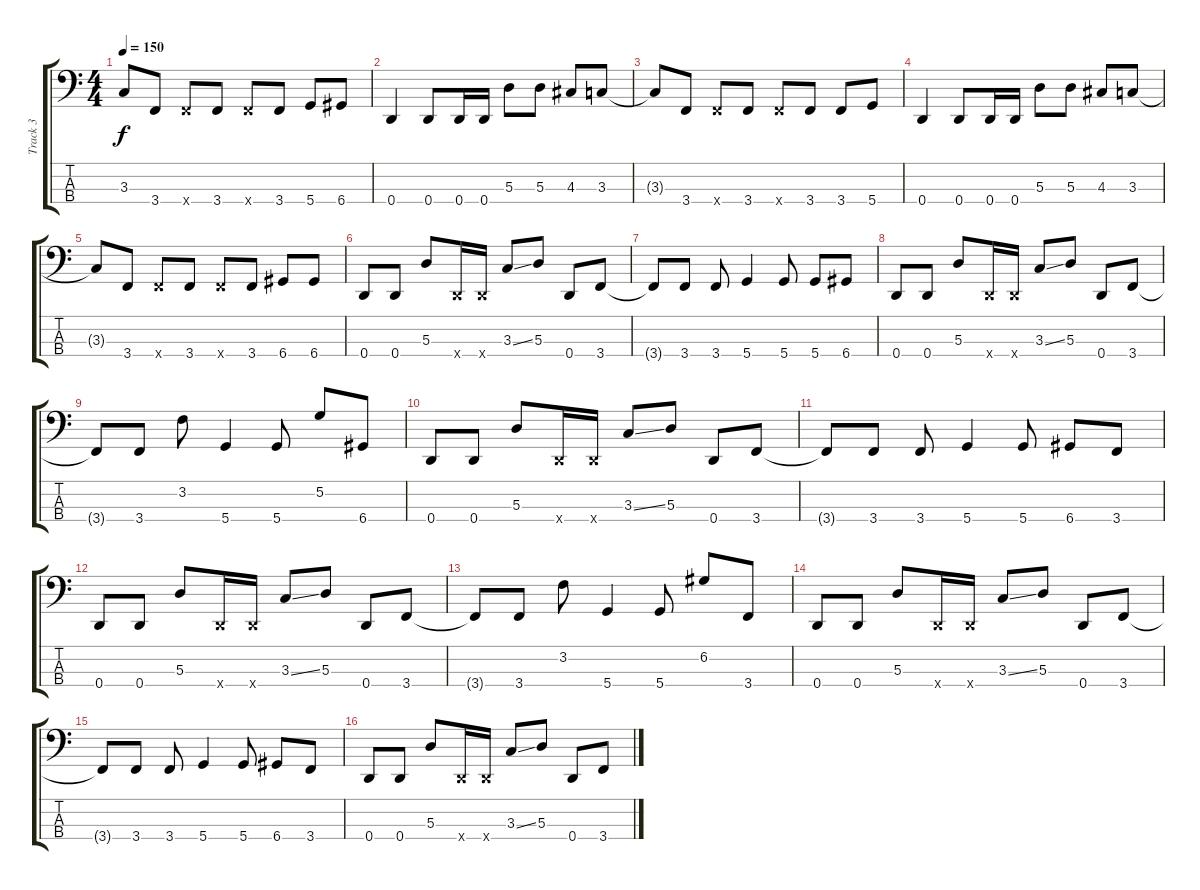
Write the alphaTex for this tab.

\track ("Track 3" "Track 3") {instrument slapbass1}
\staff {score tabs}
\tuning (G2 D2 A1 D1) {hide}
\ts (4 4)
\tempo 150
\clef f4
\ks c
3.3{t}.8{dy f} 3.4.8 3.4{x}.8 3.4.8 3.4{x}.8 3.4.8 5.4.8 6.4.8 |
0.4.4 0.4.8 0.4.16 0.4.16 5.3.8 5.3.8 4.3.8 3.3.8 |
3.3{t}.8 3.4.8 3.4{x}.8 3.4.8 3.4{x}.8 3.4.8 3.4.8 5.4.8 |
0.4.4 0.4.8 0.4.16 0.4.16 5.3.8 5.3.8 4.3.8 3.3.8 |
3.3{t}.8 3.4.8 3.4{x}.8 3.4.8 3.4{x}.8 3.4.8 6.4.8 6.4.8 |
0.4.8 0.4.8 5.3.8 0.4{x}.16 0.4{x}.16 3.3{ss}.8 5.3.8 0.4.8 3.4.8 |
3.4{t}.8 3.4.8 3.4.8 5.4.4 5.4.8 5.4.8 6.4.8 |
0.4.8 0.4.8 5.3.8 0.4{x}.16 0.4{x}.16 3.3{ss}.8 5.3.8 0.4.8 3.4.8 |
3.4{t}.8 3.4.8 3.2.8 5.4.4 5.4.8 5.2.8 6.4.8 |
0.4.8 0.4.8 5.3.8 0.4{x}.16 0.4{x}.16 3.3{ss}.8 5.3.8 0.4.8 3.4.8 |
3.4{t}.8 3.4.8 3.4.8 5.4.4 5.4.8 6.4.8 3.4.8 |
0.4.8 0.4.8 5.3.8 0.4{x}.16 0.4{x}.16 3.3{ss}.8 5.3.8 0.4.8 3.4.8 |
3.4{t}.8 3.4.8 3.2.8 5.4.4 5.4.8 6.2.8 3.4.8 |
0.4.8 0.4.8 5.3.8 0.4{x}.16 0.4{x}.16 3.3{ss}.8 5.3.8 0.4.8 3.4.8 |
3.4{t}.8 3.4.8 3.4.8 5.4.4 5.4.8 6.4.8 3.4.8 |
0.4.8 0.4.8 5.3.8 0.4{x}.16 0.4{x}.16 3.3{ss}.8 5.3.8 0.4.8 3.4.8
